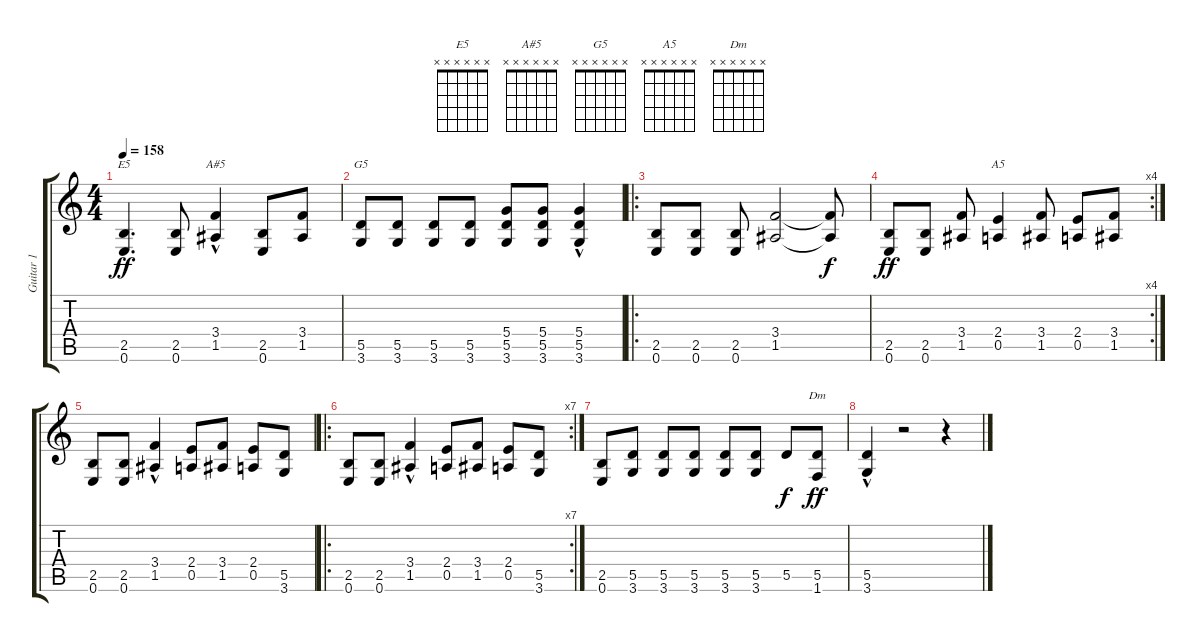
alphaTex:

\track ("Guitar 1" "Guitar 1") {instrument distortionguitar}
\staff {score tabs}
\tuning (E4 B3 G3 D3 A2 E2) {hide}
\chord ("E5" x x x x x x) {firstfret 0}
\chord ("A#5" x x x x x x) {firstfret 0}
\chord ("G5" x x x x x x) {firstfret 0}
\chord ("A5" x x x x x x) {firstfret 0}
\chord ("Dm" x x x x x x) {firstfret 0}
\ts (4 4)
\tempo 158
\clef g2
\ks c
(2.5 0.6).4{d ch "E5" dy ff} (2.5 0.6).8 (3.4{hac} 1.5{hac}).4{ch "A#5"} (2.5 0.6).8 (3.4 1.5).8 |
(5.5 3.6).8{ch "G5"} (5.5 3.6).8 (5.5 3.6).8 (5.5 3.6).8 (5.4 5.5 3.6).8 (5.4 5.5 3.6).8 (5.4 5.5 3.6{hac}).4 |
\ro
(2.5 0.6).8 (2.5 0.6).8 (2.5 0.6).8 (3.4 1.5).2 (3.4{t} 1.5{t}).8{dy f} |
\rc 4
(2.5 0.6).8{dy ff} (2.5 0.6).8 (3.4 1.5).8 (2.4 0.5).4{ch "A5"} (3.4 1.5).8 (2.4 0.5).8 (3.4 1.5).8 |
(2.5 0.6).8 (2.5 0.6).8 (3.4{hac} 1.5{hac}).4 (2.4 0.5).8 (3.4 1.5).8 (2.4 0.5).8 (5.5 3.6).8 |
\ro
\rc 7
(2.5 0.6).8 (2.5 0.6).8 (3.4{hac} 1.5{hac}).4 (2.4 0.5).8 (3.4 1.5).8 (2.4 0.5).8 (5.5 3.6).8 |
(2.5 0.6).8 (5.5 3.6).8 (5.5 3.6).8 (5.5 3.6).8 (5.5 3.6).8 (5.5 3.6).8 5.5.8{dy f} (5.5 1.6).8{ch "Dm" dy ff} |
(5.5 3.6{hac}).4 r.2 r.4
